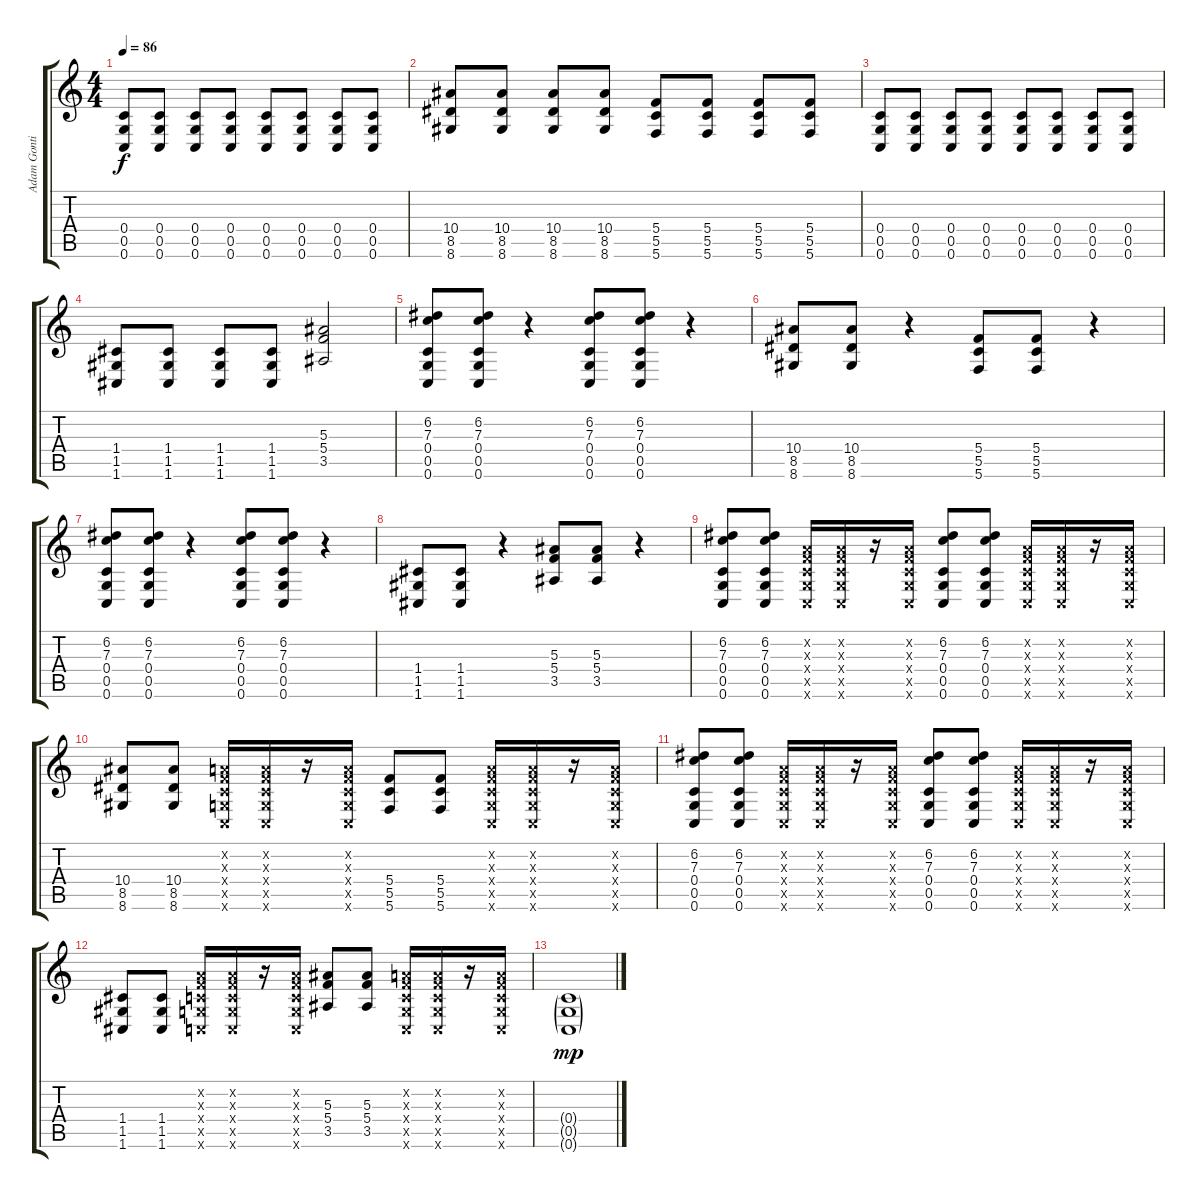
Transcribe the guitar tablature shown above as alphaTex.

\track ("Adam Gontier" "Adam Gonti") {instrument electricguitarclean}
\staff {score tabs}
\tuning (D4 A3 F3 C3 G2 C2) {hide}
\ts (4 4)
\tempo 86
\clef g2
\ks c
(0.4 0.5 0.6).8{dy f instrument distortionguitar} (0.4 0.5 0.6).8 (0.4 0.5 0.6).8 (0.4 0.5 0.6).8 (0.4 0.5 0.6).8 (0.4 0.5 0.6).8 (0.4 0.5 0.6).8 (0.4 0.5 0.6).8 |
(10.4 8.5 8.6).8 (10.4 8.5 8.6).8 (10.4 8.5 8.6).8 (10.4 8.5 8.6).8 (5.4 5.5 5.6).8 (5.4 5.5 5.6).8 (5.4 5.5 5.6).8 (5.4 5.5 5.6).8 |
(0.4 0.5 0.6).8 (0.4 0.5 0.6).8 (0.4 0.5 0.6).8 (0.4 0.5 0.6).8 (0.4 0.5 0.6).8 (0.4 0.5 0.6).8 (0.4 0.5 0.6).8 (0.4 0.5 0.6).8 |
(1.4 1.5 1.6).8 (1.4 1.5 1.6).8 (1.4 1.5 1.6).8 (1.4 1.5 1.6).8 (5.3 5.4 3.5).2 |
(6.2 7.3 0.4 0.5 0.6).8{volume 10 instrument distortionguitar} (6.2 7.3 0.4 0.5 0.6).8 r.4 (6.2 7.3 0.4 0.5 0.6).8 (6.2 7.3 0.4 0.5 0.6).8 r.4 |
(10.4 8.5 8.6).8 (10.4 8.5 8.6).8 r.4 (5.4 5.5 5.6).8 (5.4 5.5 5.6).8 r.4 |
(6.2 7.3 0.4 0.5 0.6).8 (6.2 7.3 0.4 0.5 0.6).8 r.4 (6.2 7.3 0.4 0.5 0.6).8 (6.2 7.3 0.4 0.5 0.6).8 r.4 |
(1.4 1.5 1.6).8 (1.4 1.5 1.6).8 r.4 (5.3 5.4 3.5).8 (5.3 5.4 3.5).8 r.4 |
(6.2 7.3 0.4 0.5 0.6).8 (6.2 7.3 0.4 0.5 0.6).8 (0.2{x} 0.3{x} 0.4{x} 0.5{x} 0.6{x}).16 (0.2{x} 0.3{x} 0.4{x} 0.5{x} 0.6{x}).16 r.16 (0.2{x} 0.3{x} 0.4{x} 0.5{x} 0.6{x}).16 (6.2 7.3 0.4 0.5 0.6).8 (6.2 7.3 0.4 0.5 0.6).8 (0.2{x} 0.3{x} 0.4{x} 0.5{x} 0.6{x}).16 (0.2{x} 0.3{x} 0.4{x} 0.5{x} 0.6{x}).16 r.16 (0.2{x} 0.3{x} 0.4{x} 0.5{x} 0.6{x}).16 |
(10.4 8.5 8.6).8 (10.4 8.5 8.6).8 (0.2{x} 0.3{x} 0.4{x} 0.5{x} 0.6{x}).16 (0.2{x} 0.3{x} 0.4{x} 0.5{x} 0.6{x}).16 r.16 (0.2{x} 0.3{x} 0.4{x} 0.5{x} 0.6{x}).16 (5.4 5.5 5.6).8 (5.4 5.5 5.6).8 (0.2{x} 0.3{x} 0.4{x} 0.5{x} 0.6{x}).16 (0.2{x} 0.3{x} 0.4{x} 0.5{x} 0.6{x}).16 r.16 (0.2{x} 0.3{x} 0.4{x} 0.5{x} 0.6{x}).16 |
(6.2 7.3 0.4 0.5 0.6).8 (6.2 7.3 0.4 0.5 0.6).8 (0.2{x} 0.3{x} 0.4{x} 0.5{x} 0.6{x}).16 (0.2{x} 0.3{x} 0.4{x} 0.5{x} 0.6{x}).16 r.16 (0.2{x} 0.3{x} 0.4{x} 0.5{x} 0.6{x}).16 (6.2 7.3 0.4 0.5 0.6).8 (6.2 7.3 0.4 0.5 0.6).8 (0.2{x} 0.3{x} 0.4{x} 0.5{x} 0.6{x}).16 (0.2{x} 0.3{x} 0.4{x} 0.5{x} 0.6{x}).16 r.16 (0.2{x} 0.3{x} 0.4{x} 0.5{x} 0.6{x}).16 |
(1.4 1.5 1.6).8 (1.4 1.5 1.6).8 (0.2{x} 0.3{x} 0.4{x} 0.5{x} 0.6{x}).16 (0.2{x} 0.3{x} 0.4{x} 0.5{x} 0.6{x}).16 r.16 (0.2{x} 0.3{x} 0.4{x} 0.5{x} 0.6{x}).16 (5.3 5.4 3.5).8 (5.3 5.4 3.5).8 (0.2{x} 0.3{x} 0.4{x} 0.5{x} 0.6{x}).16 (0.2{x} 0.3{x} 0.4{x} 0.5{x} 0.6{x}).16 r.16 (0.2{x} 0.3{x} 0.4{x} 0.5{x} 0.6{x}).16 |
(0.4{g} 0.5{g} 0.6{g}).1{dy mp}
